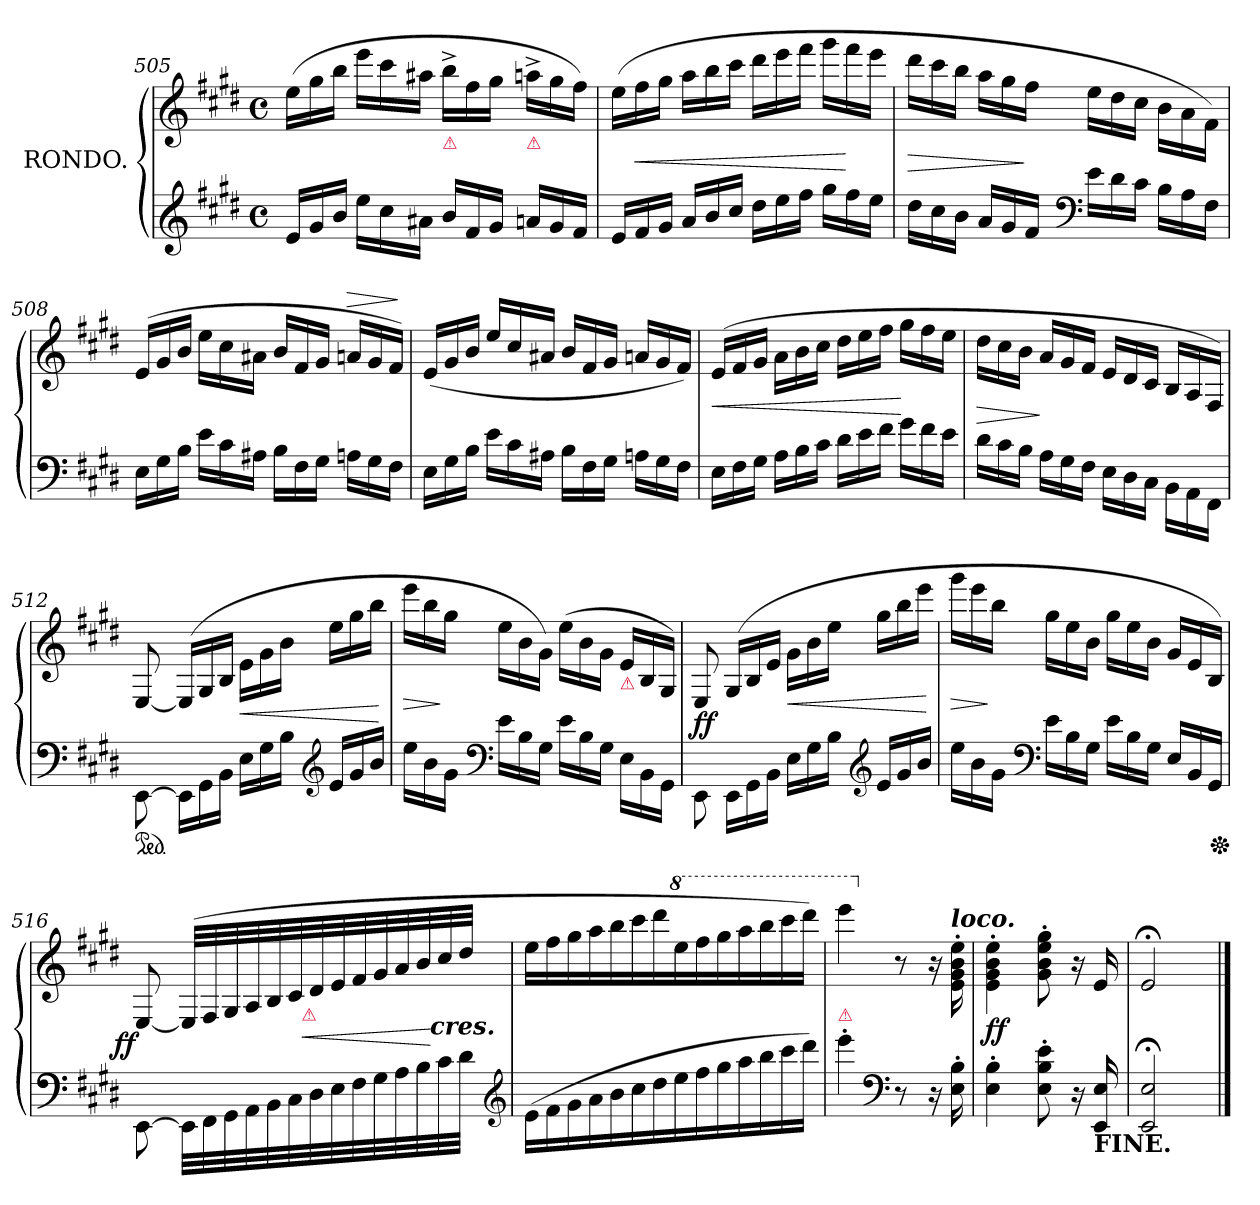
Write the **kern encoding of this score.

**kern	**kern	**dynam
*part1	*part1	*part1
*staff2	*staff1	*staff1/2
*I"RONDO.	*	*
*clefG2	*clefG2	*
*k[f#c#g#d#]	*k[f#c#g#d#]	*
*M2/4	*M2/4	*
*met(c)	*met(c)	*
*Xtuplet	*Xtuplet	*
=505	=505	=505
24eLL	(>24eeLL	.
24g#	24gg#	.
24bJJ	24bbJJ	.
24eeLL	24eeeLL	.
24cc#	24ccc#	.
24a#XJJ	24aa#XJJ	.
!	!LO:TX:b:color=crimson:t=⚠	!
24bLL	24bb^<LL	.
24f#	24ff#	.
24g#JJ	24gg#JJ	.
!	!LO:TX:b:color=crimson:t=⚠	!
24anLL	24aan^<LL	.
24g#	24gg#	.
24f#JJ	24ff#JJ)	.
=506	=506	=506
24eLL	(>24eeLL	.
24f#	24ff#	<
24g#JJ	24gg#JJ	.
24a/LL	24aaLL	.
24b	24bb	.
24cc#JJ	24ccc#JJ	.
24dd#LL	24ddd#LL	.
24ee	24eee	.
24ff#JJ	24fff#JJ	.
24gg#LL	24ggg#LL	.
24ff#	24fff#	[
24eeJJ	24eeeJJ	.
=507	=507	=507
24dd#LL	24ddd#LL	>
24cc#	24ccc#	.
24bJJ	24bbJJ	.
24aLL	24aaLL	.
24g#	24gg#	.
24f#JJ	24ff#JJ	]
*clefF4	*	*
24eLL	24eeLL	.
24d#	24dd#	.
24c#JJ	24cc#JJ	.
24BLL	24b\LL	.
24A	24a	.
24F#JJ	24f#JJ)	.
=508	=508	=508
24ELL	(<24eLL	.
24G#	24g#	.
24BJJ	24bJJ	.
24eLL	24eeLL	.
24c#	24cc#	.
24A#XJJ	24a#XJJ	.
24BLL	24bLL	.
24F#	24f#	.
24G#JJ	24g#JJ	.
!	!	!LO:HP:a
24AnLL	24anLL	>
24G#	24g#	.
24F#JJ	24f#JJ)	.
.	.	]
=509	=509	=509
24ELL	(<24eLL	.
24G#	24g#	.
24BJJ	24bJJ	.
24eLL	24ee/LL	.
24c#	24cc#	.
24A#XJJ	24a#XJJ	.
24BLL	24bLL	.
24F#	24f#	.
24G#JJ	24g#JJ	.
24AnLL	24anLL	.
24G#	24g#	.
24F#JJ	24f#JJ)	.
=510	=510	=510
24ELL	(>24eLL	<
24F#	24f#	.
24G#JJ	24g#JJ	.
24ALL	24aLL	.
24B	24b	.
24c#JJ	24cc#JJ	.
24d#LL	24dd#LL	.
24e	24ee	.
24f#JJ	24ff#JJ	.
24g#LL	24gg#LL	[
24f#	24ff#	.
24eJJ	24eeJJ	.
=511	=511	=511
24d#LL	24dd#LL	>
24c#	24cc#	.
24BJJ	24bJJ	.
24ALL	24aLL	]
24G#	24g#	.
24F#JJ	24f#JJ	.
24ELL	24eLL	.
24D#	24d#	.
24C#JJ	24c#JJ	.
24BB\LL	24B/LL	.
24AA\	24A/	.
24FF#\JJ	24F#/JJ)	.
=512	=512	=512
*ped	*	*
[8EE\	[8E/	.
24EE\LL]	(>24E/LL]	.
24GG#\	24G#/	.
24BB\JJ	24B/JJ	.
24ELL	24e\LL	<
24G#	24g#	.
24BJJ	24bJJ	.
*clefG2	*	*
24eLL	24eeLL	.
24g#	24gg#	.
24bJJ	24bbJJ	.
.	.	[
=513	=513	=513
24eeLL	24eeeLL	>
24b	24bb	.
24g#JJ	24gg#JJ	]
*clefF4	*	*
24eLL	24eeLL	.
24B	24b	.
24G#JJ	24g#JJ)	.
24eLL	(>24eeLL	.
24B	24b	.
24G#JJ	24g#JJ	.
!	!LO:TX:b:color=crimson:t=⚠	!
24ELL	24e\LL	.
24BB	24B/	.
24GG#\JJ	24G#/JJ)	.
=514	=514	=514
8EE\	8E/	ff
24EE\LL	(>24G#/LL	.
24GG#\	24B/	.
24BBJJ	24eJJ	.
24ELL	24g#LL	<
24G#	24b	.
24BJJ	24eeJJ	.
*clefG2	*	*
24eLL	24gg#LL	.
24g#	24bb	.
24bJJ	24eeeJJ	.
.	.	[
=515	=515	=515
24eeLL	24ggg#LL	>
24b	24eee	.
24g#JJ	24bbJJ	]
*clefF4	*	*
24eLL	24gg#LL	.
24B	24ee	.
24G#JJ	24bJJ	.
24eLL	24gg#LL	.
24B	24ee	.
24G#JJ	24bJJ	.
24ELL	24g#LL	.
24BB	24e	.
24GG#JJ	24BJJ)	.
*Xped	*	*
=516	=516	=516
!	!	!LO:DY:rj
[8EE\	[8E/	ff
112%3EELLL]	(>112%3E/LLL]	.
112%3FF#	112%3F#/	.
112%3GG#	112%3G#/	.
112%3AA	112%3A/	.
112%3BB	112%3B/	.
112%3C#	112%3c#/	.
!	!LO:TX:b:color=crimson:t=⚠	!
112%3D#	112%3d#\	<
112%3E	112%3e\	.
112%3F#	112%3f#	.
112%3G#	112%3g#	.
112%3A	112%3a\	.
112%3B	112%3b\	.
!	!LO:TX:c:Bi:t=cres.	!
112%3c#	112%3cc#\	[
112%3d#JJJ	112%3dd#\JJJ	.
*clefG2	*	*
=517	=517	=517
(>28eLL	28eeLL	.
28f#	28ff#	.
28g#	28gg#	.
28a	28aa	.
28b	28bb	.
28cc#	28ccc#	.
28dd#	28ddd#	.
*	*8va	*
28ee	28eee	.
28ff#	28fff#	.
28gg#	28ggg#	.
28aa	28aaa	.
28bb	28bbb	.
28ccc#	28cccc#	.
28ddd#JJ)	28dddd#JJ)	.
=518	=518	=518
!LO:TX:a:color=crimson:t=⚠	!	!
4eee'	4eeee	.
*clefF4	*	*
*	*X8va	*
8r	8r	.
16r	16r	.
!	!LO:TX:a:Bi:t=loco.	!
16E!' 16B!'	16e!'\ 16g#!'\ 16b!'\ 16ee!'\	.
=519	=519	=519
4E!' 4B!'	4e!'\ 4g#!'\ 4b!'\ 4ee!'\	ff
8E!' 8B!' 8e!'	8g#!' 8b!' 8ee!' 8gg#!'	.
16r	16r	.
!LO:TX:b:B:t=FINE.	!	!
16EE! 16E!	16e!	.
=520	=520	=520
2EE!;< 2E!;<	2e;<!	.
==	==	==
*-	*-	*-
